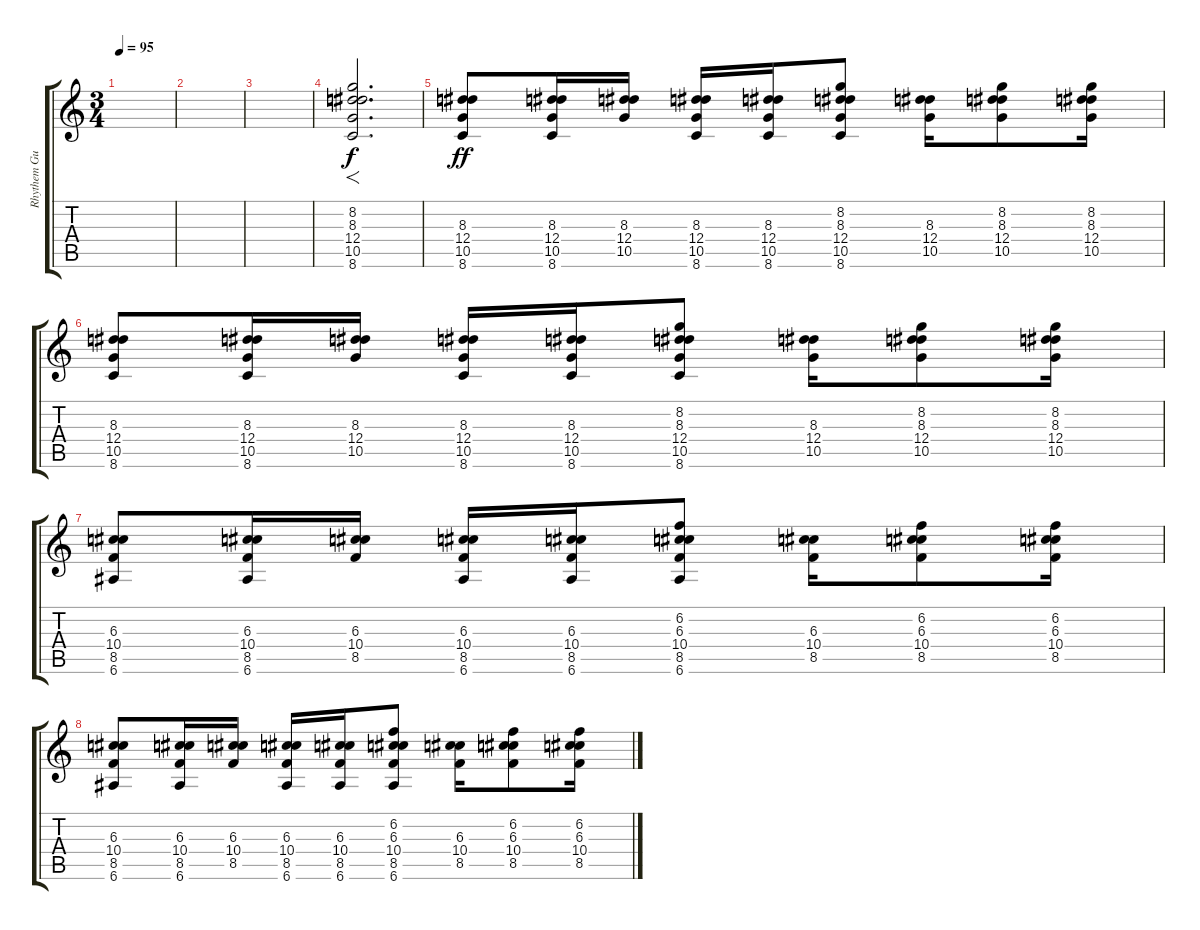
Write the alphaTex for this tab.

\track ("Rhythem Guitar" "Rhythem Gu") {instrument overdrivenguitar}
\staff {score tabs}
\tuning (E4 B3 G3 D3 A2 E2) {hide}
\ts (3 4)
\tempo 95
\clef g2
\ks c
|
|
|
(8.2 8.3 12.4 10.5 8.6).2{f d} |
(8.3 12.4 10.5 8.6).8{dy ff} (8.3 12.4 10.5 8.6).16 (8.3 12.4 10.5).16 (8.3 12.4 10.5 8.6).16 (8.3 12.4 10.5 8.6).16 (8.2 8.3 12.4 10.5 8.6).8 (8.3 12.4 10.5).16 (8.2 8.3 12.4 10.5).8 (8.2 8.3 12.4 10.5).16 |
(8.3 12.4 10.5 8.6).8 (8.3 12.4 10.5 8.6).16 (8.3 12.4 10.5).16 (8.3 12.4 10.5 8.6).16 (8.3 12.4 10.5 8.6).16 (8.2 8.3 12.4 10.5 8.6).8 (8.3 12.4 10.5).16 (8.2 8.3 12.4 10.5).8 (8.2 8.3 12.4 10.5).16 |
(6.3 10.4 8.5 6.6).8 (6.3 10.4 8.5 6.6).16 (6.3 10.4 8.5).16 (6.3 10.4 8.5 6.6).16 (6.3 10.4 8.5 6.6).16 (6.2 6.3 10.4 8.5 6.6).8 (6.3 10.4 8.5).16 (6.2 6.3 10.4 8.5).8 (6.2 6.3 10.4 8.5).16 |
(6.3 10.4 8.5 6.6).8 (6.3 10.4 8.5 6.6).16 (6.3 10.4 8.5).16 (6.3 10.4 8.5 6.6).16 (6.3 10.4 8.5 6.6).16 (6.2 6.3 10.4 8.5 6.6).8 (6.3 10.4 8.5).16 (6.2 6.3 10.4 8.5).8 (6.2 6.3 10.4 8.5).16
